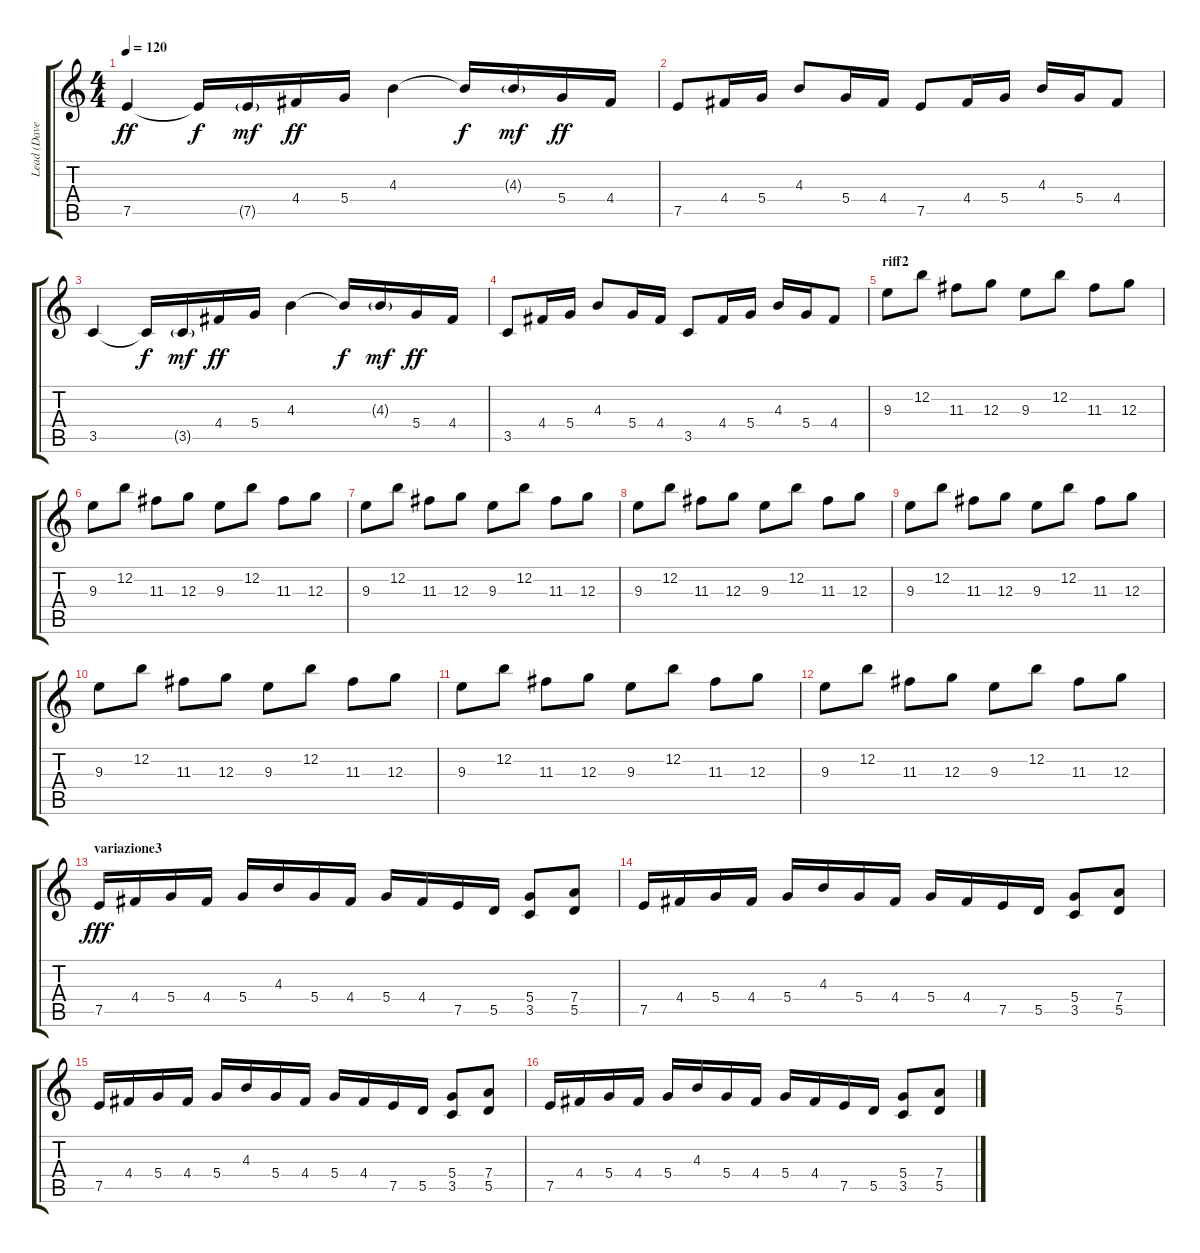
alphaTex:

\track ("Lead (Dave)" "Lead (Dave") {instrument distortionguitar}
\staff {score tabs}
\tuning (E4 B3 G3 D3 A2 E2) {hide}
\ts (4 4)
\tempo 120
\clef g2
\ks c
7.5.4{dy ff} 7.5{t}.16{dy f} 7.5{g}.16{dy mf} 4.4.16{dy ff} 5.4.16 4.3.4 4.3{t}.16{dy f} 4.3{g}.16{dy mf} 5.4.16{dy ff} 4.4.16 |
7.5.8 4.4.16 5.4.16 4.3.8 5.4.16 4.4.16 7.5.8 4.4.16 5.4.16 4.3.16 5.4.16 4.4.8 |
3.5.4 3.5{t}.16{dy f} 3.5{g}.16{dy mf} 4.4.16{dy ff} 5.4.16 4.3.4 4.3{t}.16{dy f} 4.3{g}.16{dy mf} 5.4.16{dy ff} 4.4.16 |
3.5.8 4.4.16 5.4.16 4.3.8 5.4.16 4.4.16 3.5.8 4.4.16 5.4.16 4.3.16 5.4.16 4.4.8 |
\section ("" "riff2")
9.3.8 12.2.8 11.3.8 12.3.8 9.3.8 12.2.8 11.3.8 12.3.8 |
9.3.8 12.2.8 11.3.8 12.3.8 9.3.8 12.2.8 11.3.8 12.3.8 |
9.3.8 12.2.8 11.3.8 12.3.8 9.3.8 12.2.8 11.3.8 12.3.8 |
9.3.8 12.2.8 11.3.8 12.3.8 9.3.8 12.2.8 11.3.8 12.3.8 |
9.3.8 12.2.8 11.3.8 12.3.8 9.3.8 12.2.8 11.3.8 12.3.8 |
9.3.8 12.2.8 11.3.8 12.3.8 9.3.8 12.2.8 11.3.8 12.3.8 |
9.3.8 12.2.8 11.3.8 12.3.8 9.3.8 12.2.8 11.3.8 12.3.8 |
9.3.8 12.2.8 11.3.8 12.3.8 9.3.8 12.2.8 11.3.8 12.3.8 |
\section ("" "variazione3")
7.5.16{dy fff} 4.4.16 5.4.16 4.4.16 5.4.16 4.3.16 5.4.16 4.4.16 5.4.16 4.4.16 7.5.16 5.5.16 (5.4 3.5).8 (7.4 5.5).8 |
7.5.16 4.4.16 5.4.16 4.4.16 5.4.16 4.3.16 5.4.16 4.4.16 5.4.16 4.4.16 7.5.16 5.5.16 (5.4 3.5).8 (7.4 5.5).8 |
7.5.16 4.4.16 5.4.16 4.4.16 5.4.16 4.3.16 5.4.16 4.4.16 5.4.16 4.4.16 7.5.16 5.5.16 (5.4 3.5).8 (7.4 5.5).8 |
7.5.16 4.4.16 5.4.16 4.4.16 5.4.16 4.3.16 5.4.16 4.4.16 5.4.16 4.4.16 7.5.16 5.5.16 (5.4 3.5).8 (7.4 5.5).8
